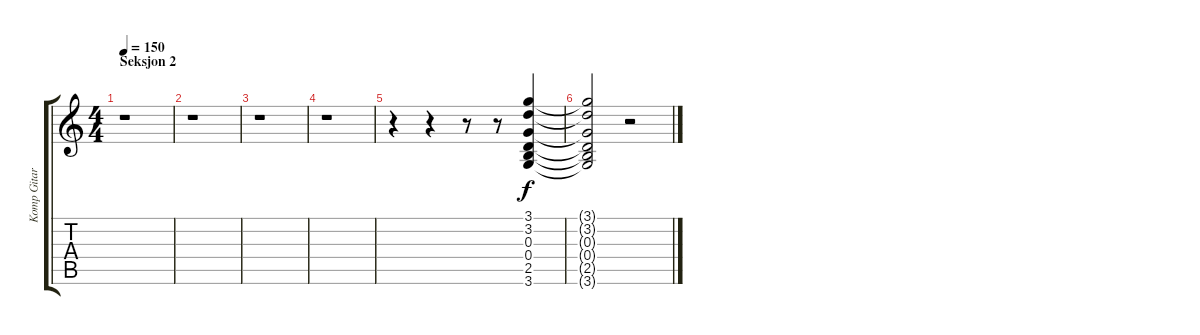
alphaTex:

\track ("Komp Gitar" "Komp Gitar") {instrument acousticguitarsteel}
\staff {score tabs}
\tuning (E4 B3 G3 D3 A2 E2) {hide}
\ts (4 4)
\section ("" "Seksjon 2")
\tempo 150
\clef g2
\ks c
r.1{dy f} |
r.1 |
r.1 |
r.1 |
r.4 r.4 r.8 r.8 (3.1 3.2 0.3 0.4 2.5 3.6).4 |
(3.1{t} 3.2{t} 0.3{t} 0.4{t} 2.5{t} 3.6{t}).2 r.2
